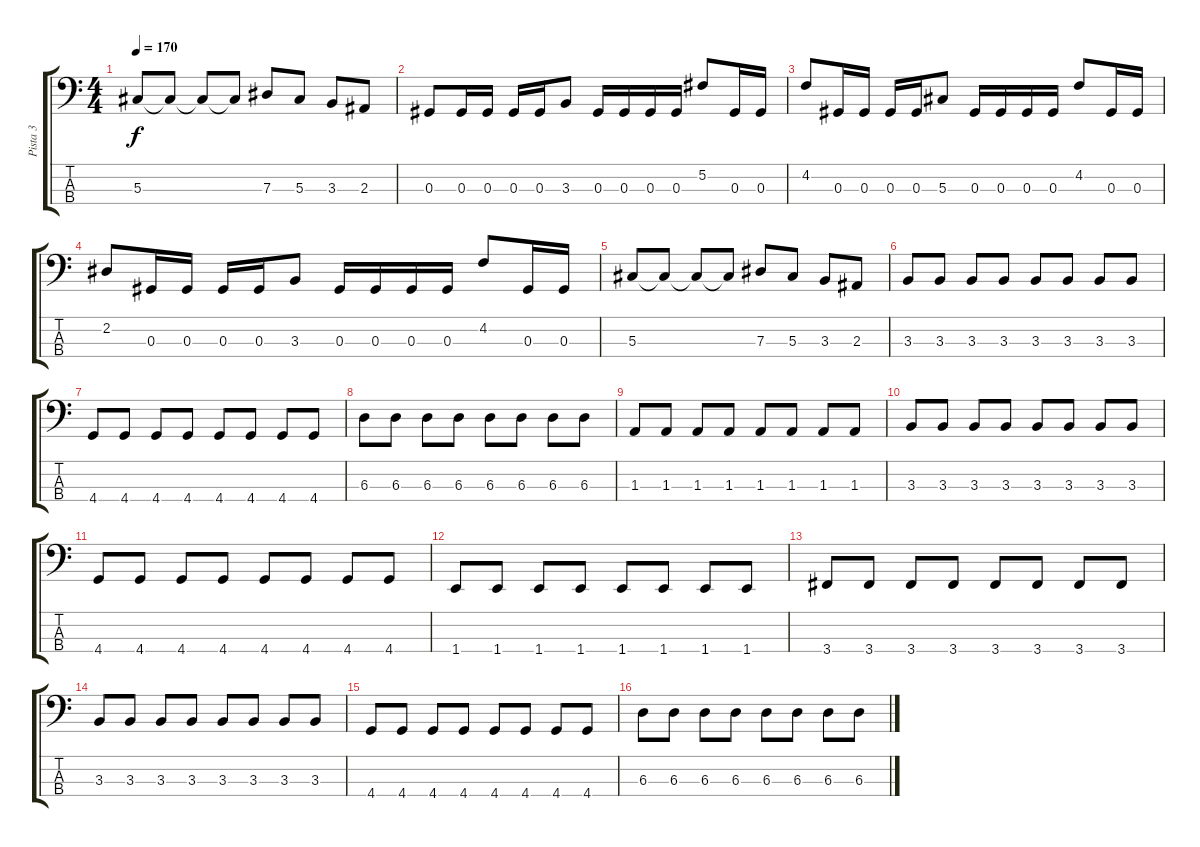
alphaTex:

\track ("Pista 3" "Pista 3") {instrument electricbassfinger}
\staff {score tabs}
\tuning (Gb2 Db2 Ab1 Eb1) {hide}
\ts (4 4)
\tempo 170
\clef f4
\ks c
5.3.8{dy f} 5.3{t}.8 5.3{t}.8 5.3{t}.8 7.3.8 5.3.8 3.3.8 2.3.8 |
0.3.8 0.3.16 0.3.16 0.3.16 0.3.16 3.3.8 0.3.16 0.3.16 0.3.16 0.3.16 5.2.8 0.3.16 0.3.16 |
4.2.8 0.3.16 0.3.16 0.3.16 0.3.16 5.3.8 0.3.16 0.3.16 0.3.16 0.3.16 4.2.8 0.3.16 0.3.16 |
2.2.8 0.3.16 0.3.16 0.3.16 0.3.16 3.3.8 0.3.16 0.3.16 0.3.16 0.3.16 4.2.8 0.3.16 0.3.16 |
5.3.8 5.3{t}.8 5.3{t}.8 5.3{t}.8 7.3.8 5.3.8 3.3.8 2.3.8 |
3.3.8 3.3.8 3.3.8 3.3.8 3.3.8 3.3.8 3.3.8 3.3.8 |
4.4.8 4.4.8 4.4.8 4.4.8 4.4.8 4.4.8 4.4.8 4.4.8 |
6.3.8 6.3.8 6.3.8 6.3.8 6.3.8 6.3.8 6.3.8 6.3.8 |
1.3.8 1.3.8 1.3.8 1.3.8 1.3.8 1.3.8 1.3.8 1.3.8 |
3.3.8 3.3.8 3.3.8 3.3.8 3.3.8 3.3.8 3.3.8 3.3.8 |
4.4.8 4.4.8 4.4.8 4.4.8 4.4.8 4.4.8 4.4.8 4.4.8 |
1.4.8 1.4.8 1.4.8 1.4.8 1.4.8 1.4.8 1.4.8 1.4.8 |
3.4.8 3.4.8 3.4.8 3.4.8 3.4.8 3.4.8 3.4.8 3.4.8 |
3.3.8 3.3.8 3.3.8 3.3.8 3.3.8 3.3.8 3.3.8 3.3.8 |
4.4.8 4.4.8 4.4.8 4.4.8 4.4.8 4.4.8 4.4.8 4.4.8 |
6.3.8 6.3.8 6.3.8 6.3.8 6.3.8 6.3.8 6.3.8 6.3.8
